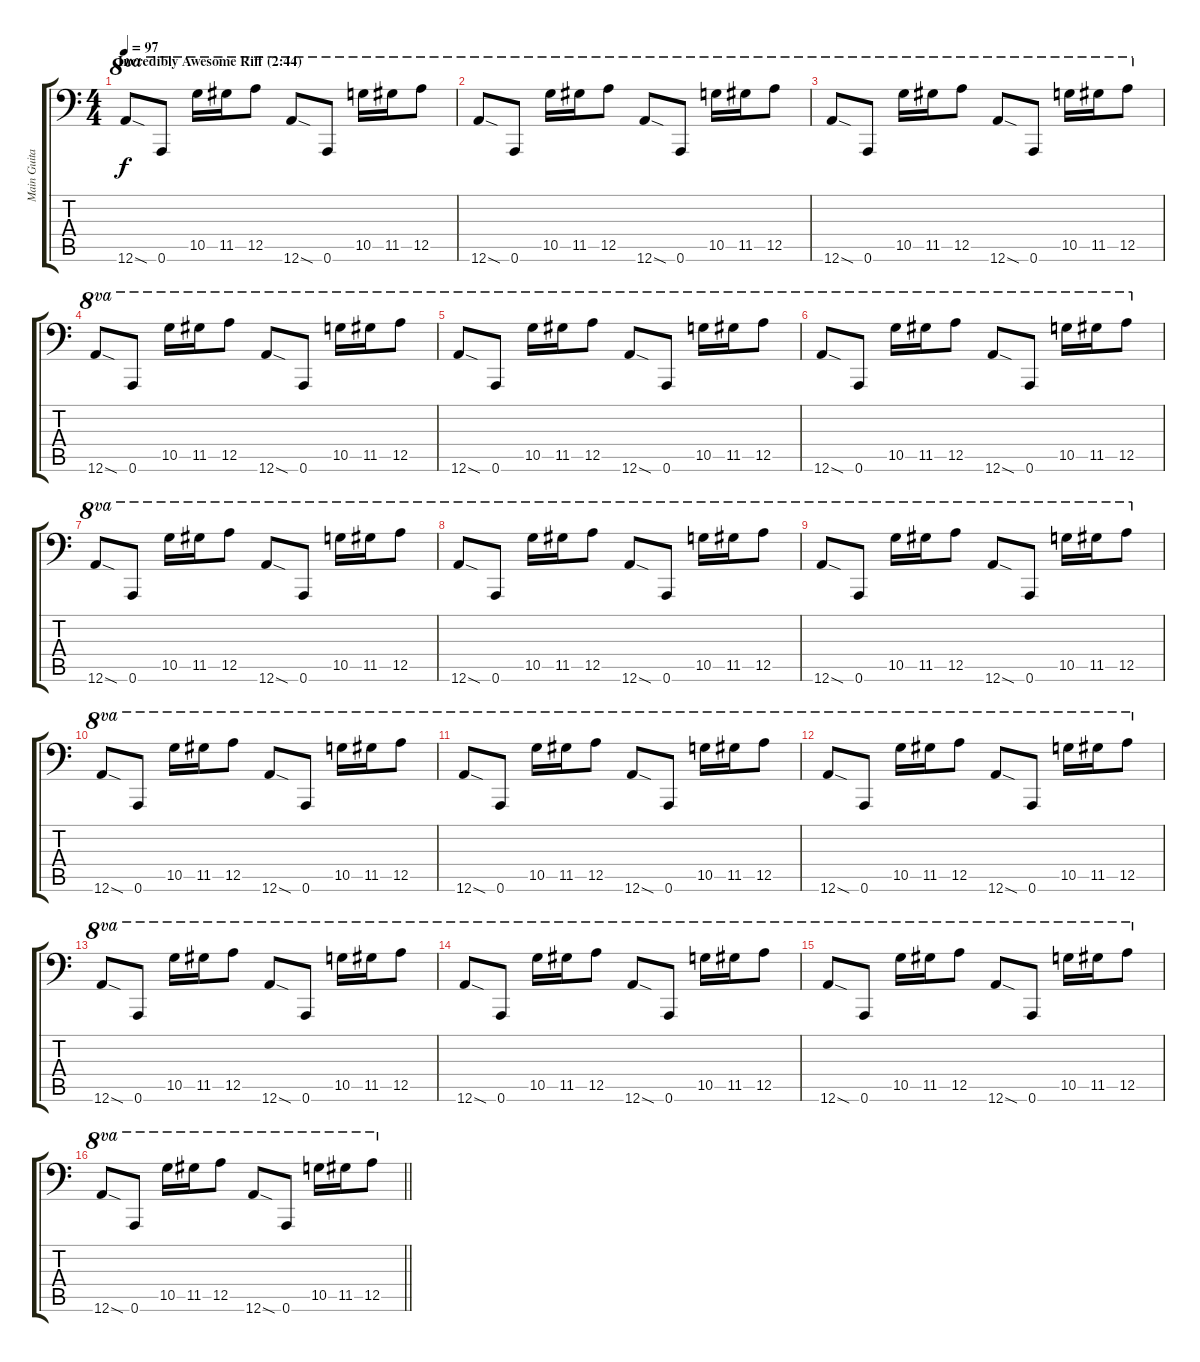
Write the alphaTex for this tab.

\track ("Main Guitar - Josh Homme" "Main Guita") {instrument overdrivenguitar}
\staff {score tabs}
\tuning (E4 B3 G3 D3 A2 A1) {hide}
\ts (4 4)
\section ("" "Incredibly Awesome Riff (2:44)")
\tempo 97
\clef f4
\ks c
12.6{sod}.8{ot 8va dy f} 0.6.8{ot 8va} 10.5.16{ot 8va} 11.5.16{ot 8va} 12.5.8{ot 8va} 12.6{sod}.8{ot 8va} 0.6.8{ot 8va} 10.5.16{ot 8va} 11.5.16{ot 8va} 12.5.8{ot 8va} |
12.6{sod}.8{ot 8va} 0.6.8{ot 8va} 10.5.16{ot 8va} 11.5.16{ot 8va} 12.5.8{ot 8va} 12.6{sod}.8{ot 8va} 0.6.8{ot 8va} 10.5.16{ot 8va} 11.5.16{ot 8va} 12.5.8{ot 8va} |
12.6{sod}.8{ot 8va} 0.6.8{ot 8va} 10.5.16{ot 8va} 11.5.16{ot 8va} 12.5.8{ot 8va} 12.6{sod}.8{ot 8va} 0.6.8{ot 8va} 10.5.16{ot 8va} 11.5.16{ot 8va} 12.5.8{ot 8va} |
12.6{sod}.8{ot 8va} 0.6.8{ot 8va} 10.5.16{ot 8va} 11.5.16{ot 8va} 12.5.8{ot 8va} 12.6{sod}.8{ot 8va} 0.6.8{ot 8va} 10.5.16{ot 8va} 11.5.16{ot 8va} 12.5.8{ot 8va} |
12.6{sod}.8{ot 8va} 0.6.8{ot 8va} 10.5.16{ot 8va} 11.5.16{ot 8va} 12.5.8{ot 8va} 12.6{sod}.8{ot 8va} 0.6.8{ot 8va} 10.5.16{ot 8va} 11.5.16{ot 8va} 12.5.8{ot 8va} |
12.6{sod}.8{ot 8va} 0.6.8{ot 8va} 10.5.16{ot 8va} 11.5.16{ot 8va} 12.5.8{ot 8va} 12.6{sod}.8{ot 8va} 0.6.8{ot 8va} 10.5.16{ot 8va} 11.5.16{ot 8va} 12.5.8{ot 8va} |
12.6{sod}.8{ot 8va} 0.6.8{ot 8va} 10.5.16{ot 8va} 11.5.16{ot 8va} 12.5.8{ot 8va} 12.6{sod}.8{ot 8va} 0.6.8{ot 8va} 10.5.16{ot 8va} 11.5.16{ot 8va} 12.5.8{ot 8va} |
12.6{sod}.8{ot 8va} 0.6.8{ot 8va} 10.5.16{ot 8va} 11.5.16{ot 8va} 12.5.8{ot 8va} 12.6{sod}.8{ot 8va} 0.6.8{ot 8va} 10.5.16{ot 8va} 11.5.16{ot 8va} 12.5.8{ot 8va} |
12.6{sod}.8{ot 8va} 0.6.8{ot 8va} 10.5.16{ot 8va} 11.5.16{ot 8va} 12.5.8{ot 8va} 12.6{sod}.8{ot 8va} 0.6.8{ot 8va} 10.5.16{ot 8va} 11.5.16{ot 8va} 12.5.8{ot 8va} |
12.6{sod}.8{ot 8va} 0.6.8{ot 8va} 10.5.16{ot 8va} 11.5.16{ot 8va} 12.5.8{ot 8va} 12.6{sod}.8{ot 8va} 0.6.8{ot 8va} 10.5.16{ot 8va} 11.5.16{ot 8va} 12.5.8{ot 8va} |
12.6{sod}.8{ot 8va} 0.6.8{ot 8va} 10.5.16{ot 8va} 11.5.16{ot 8va} 12.5.8{ot 8va} 12.6{sod}.8{ot 8va} 0.6.8{ot 8va} 10.5.16{ot 8va} 11.5.16{ot 8va} 12.5.8{ot 8va} |
12.6{sod}.8{ot 8va} 0.6.8{ot 8va} 10.5.16{ot 8va} 11.5.16{ot 8va} 12.5.8{ot 8va} 12.6{sod}.8{ot 8va} 0.6.8{ot 8va} 10.5.16{ot 8va} 11.5.16{ot 8va} 12.5.8{ot 8va} |
12.6{sod}.8{ot 8va} 0.6.8{ot 8va} 10.5.16{ot 8va} 11.5.16{ot 8va} 12.5.8{ot 8va} 12.6{sod}.8{ot 8va} 0.6.8{ot 8va} 10.5.16{ot 8va} 11.5.16{ot 8va} 12.5.8{ot 8va} |
12.6{sod}.8{ot 8va} 0.6.8{ot 8va} 10.5.16{ot 8va} 11.5.16{ot 8va} 12.5.8{ot 8va} 12.6{sod}.8{ot 8va} 0.6.8{ot 8va} 10.5.16{ot 8va} 11.5.16{ot 8va} 12.5.8{ot 8va} |
12.6{sod}.8{ot 8va} 0.6.8{ot 8va} 10.5.16{ot 8va} 11.5.16{ot 8va} 12.5.8{ot 8va} 12.6{sod}.8{ot 8va} 0.6.8{ot 8va} 10.5.16{ot 8va} 11.5.16{ot 8va} 12.5.8{ot 8va} |
\barLineRight lightlight
12.6{sod}.8{ot 8va} 0.6.8{ot 8va} 10.5.16{ot 8va} 11.5.16{ot 8va} 12.5.8{ot 8va} 12.6{sod}.8{ot 8va} 0.6.8{ot 8va} 10.5.16{ot 8va} 11.5.16{ot 8va} 12.5.8{ot 8va}
